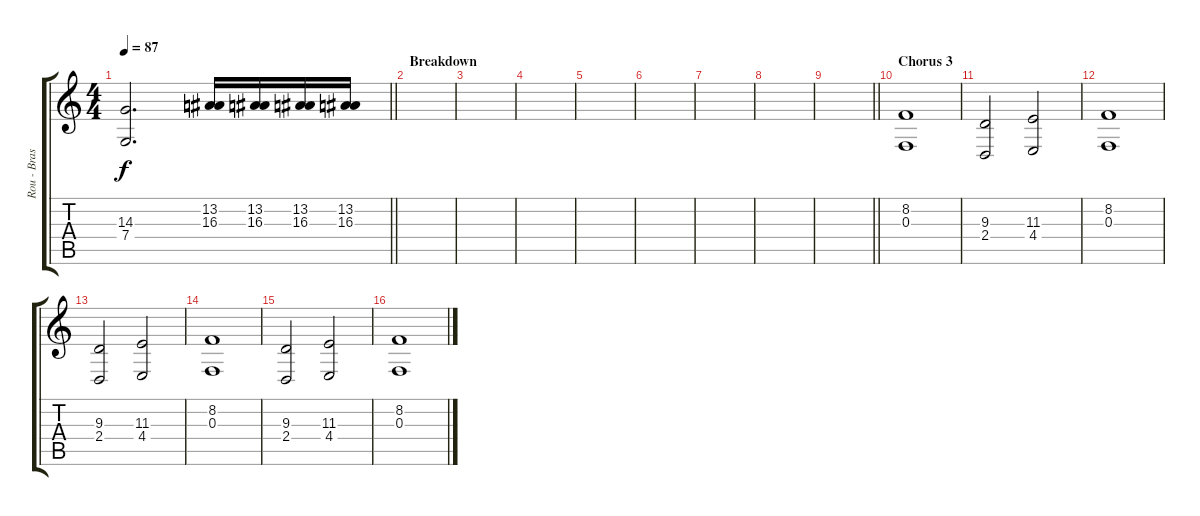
\track ("Rou - Brass" "Rou - Bras") {instrument trumpet}
\staff {score tabs}
\tuning (D4 A3 F3 C3 G2 C2) {hide}
\ts (4 4)
\tempo 87
\clef g2
\barLineRight lightlight
\ks c
(14.3{t} 7.4{t}).2{d dy f} (13.2 16.3).16 (13.2 16.3).16 (13.2 16.3).16 (13.2 16.3).16 |
\section ("" "Breakdown")
|
|
|
|
|
|
|
\barLineRight lightlight
|
\section ("" "Chorus 3")
(8.2 0.3).1 |
(9.3 2.4).2 (11.3 4.4).2 |
(8.2 0.3).1 |
(9.3 2.4).2 (11.3 4.4).2 |
(8.2 0.3).1 |
(9.3 2.4).2 (11.3 4.4).2 |
(8.2 0.3).1
